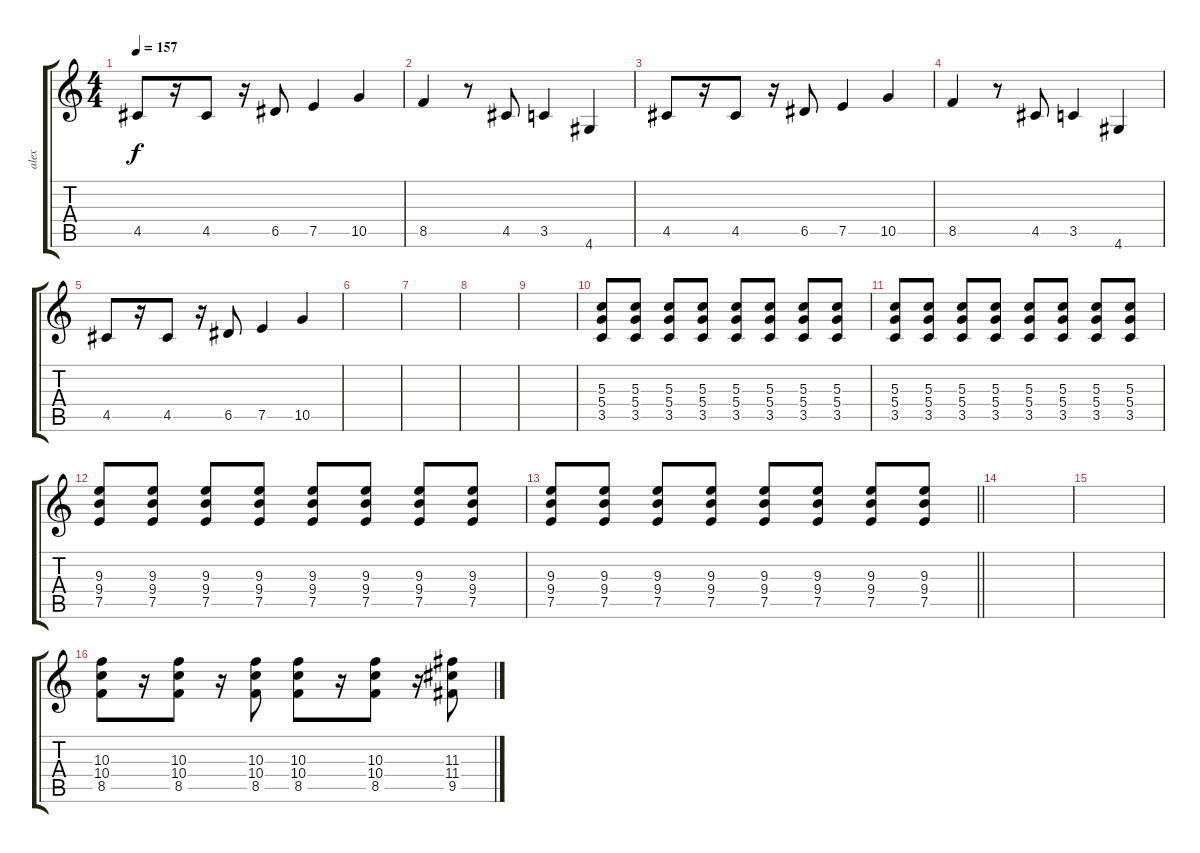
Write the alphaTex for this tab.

\track ("alex" "alex") {instrument distortionguitar}
\staff {score tabs}
\tuning (E4 B3 G3 D3 A2 E2) {hide}
\ts (4 4)
\tempo 157
\clef g2
\ks c
4.5.8{dy f} r.16 4.5.8 r.16 6.5.8 7.5.4 10.5.4 |
8.5.4 r.8 4.5.8 3.5.4 4.6.4 |
4.5.8 r.16 4.5.8 r.16 6.5.8 7.5.4 10.5.4 |
8.5.4 r.8 4.5.8 3.5.4 4.6.4 |
4.5.8 r.16 4.5.8 r.16 6.5.8 7.5.4 10.5.4 |
|
|
|
|
(5.3 5.4 3.5).8 (5.3 5.4 3.5).8 (5.3 5.4 3.5).8 (5.3 5.4 3.5).8 (5.3 5.4 3.5).8 (5.3 5.4 3.5).8 (5.3 5.4 3.5).8 (5.3 5.4 3.5).8 |
(5.3 5.4 3.5).8 (5.3 5.4 3.5).8 (5.3 5.4 3.5).8 (5.3 5.4 3.5).8 (5.3 5.4 3.5).8 (5.3 5.4 3.5).8 (5.3 5.4 3.5).8 (5.3 5.4 3.5).8 |
(9.3 9.4 7.5).8 (9.3 9.4 7.5).8 (9.3 9.4 7.5).8 (9.3 9.4 7.5).8 (9.3 9.4 7.5).8 (9.3 9.4 7.5).8 (9.3 9.4 7.5).8 (9.3 9.4 7.5).8 |
\barLineRight lightlight
(9.3 9.4 7.5).8 (9.3 9.4 7.5).8 (9.3 9.4 7.5).8 (9.3 9.4 7.5).8 (9.3 9.4 7.5).8 (9.3 9.4 7.5).8 (9.3 9.4 7.5).8 (9.3 9.4 7.5).8 |
|
|
(10.3 10.4 8.5).8 r.16 (10.3 10.4 8.5).8 r.16 (10.3 10.4 8.5).8 (10.3 10.4 8.5).8 r.16 (10.3 10.4 8.5).8 r.16 (11.3 11.4 9.5).8
